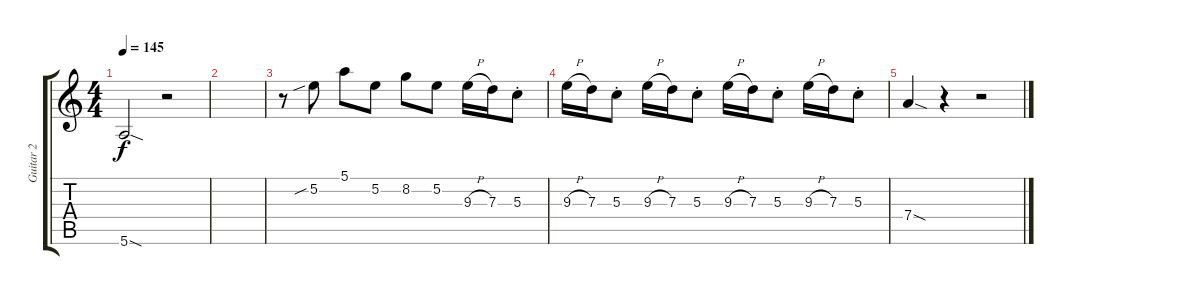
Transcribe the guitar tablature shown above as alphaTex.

\track ("Guitar 2" "Guitar 2") {instrument distortionguitar}
\staff {score tabs}
\tuning (E4 B3 G3 D3 A2 E2) {hide}
\ts (4 4)
\tempo 145
\clef g2
\ks c
5.6{sod}.2{dy f} r.2 |
|
r.8 5.2{sib}.8 5.1.8 5.2.8 8.2.8 5.2.8 9.3{h}.16 7.3.16 5.3{st}.8 |
9.3{h}.16 7.3.16 5.3{st}.8 9.3{h}.16 7.3.16 5.3{st}.8 9.3{h}.16 7.3.16 5.3{st}.8 9.3{h}.16 7.3.16 5.3{st}.8 |
7.4{sod}.4 r.4 r.2
